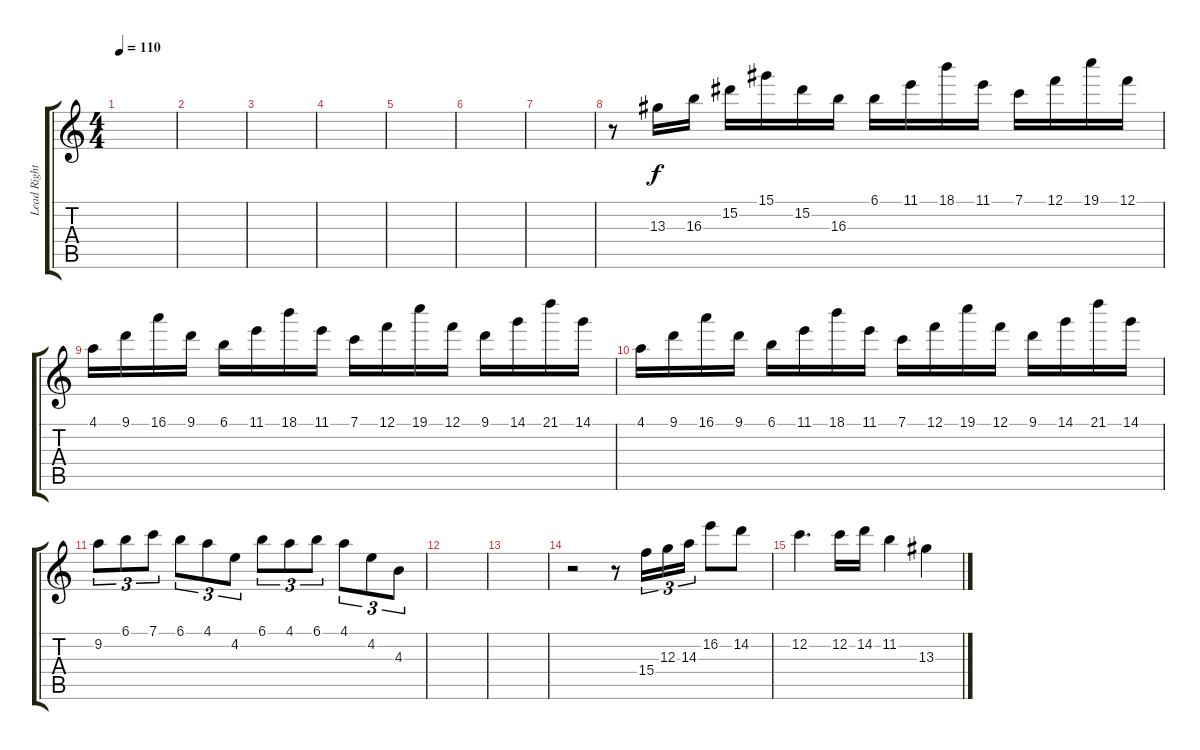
\track ("Lead Right" "Lead Right") {instrument overdrivenguitar}
\staff {score tabs}
\tuning (F4 C4 G3 D3 A2 E2) {hide}
\ts (4 4)
\tempo 110
\clef g2
\ks c
|
|
|
|
|
|
|
r.8 13.3.16 16.3.16 15.2.16 15.1.16 15.2.16 16.3.16 6.1.16 11.1.16 18.1.16 11.1.16 7.1.16 12.1.16 19.1.16 12.1.16 |
4.1.16 9.1.16 16.1.16 9.1.16 6.1.16 11.1.16 18.1.16 11.1.16 7.1.16 12.1.16 19.1.16 12.1.16 9.1.16 14.1.16 21.1.16 14.1.16 |
4.1.16 9.1.16 16.1.16 9.1.16 6.1.16 11.1.16 18.1.16 11.1.16 7.1.16 12.1.16 19.1.16 12.1.16 9.1.16 14.1.16 21.1.16 14.1.16 |
9.2.8{tu (3 2)} 6.1.8{tu (3 2)} 7.1.8{tu (3 2)} 6.1.8{tu (3 2)} 4.1.8{tu (3 2)} 4.2.8{tu (3 2)} 6.1.8{tu (3 2)} 4.1.8{tu (3 2)} 6.1.8{tu (3 2)} 4.1.8{tu (3 2)} 4.2.8{tu (3 2)} 4.3.8{tu (3 2)} |
|
|
r.2 r.8 15.4.16{tu (3 2)} 12.3.16{tu (3 2)} 14.3.16{tu (3 2)} 16.2.8 14.2.8 |
12.2.4{d} 12.2.16 14.2.16 11.2.4 13.3.4
